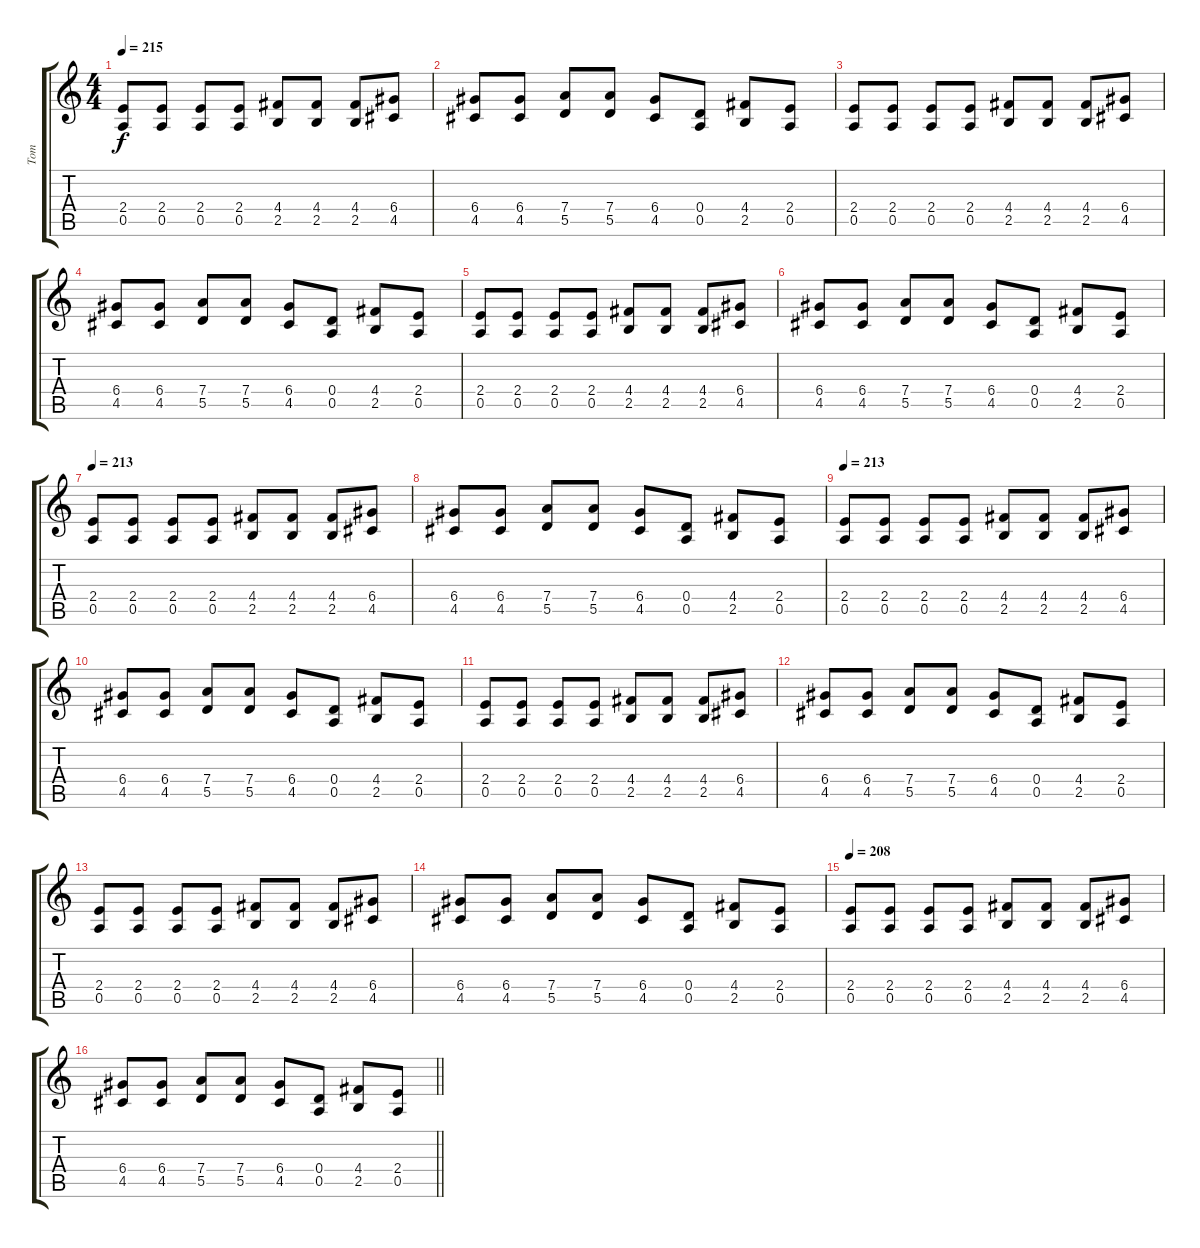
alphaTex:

\track ("Tom" "Tom") {instrument distortionguitar}
\staff {score tabs}
\tuning (E4 B3 G3 D3 A2 E2) {hide}
\ts (4 4)
\section ("" "")
\tempo 215
\clef g2
\ks c
(2.4 0.5).8{dy f balance 10} (2.4 0.5).8 (2.4 0.5).8 (2.4 0.5).8 (4.4 2.5).8 (4.4 2.5).8 (4.4 2.5).8 (6.4 4.5).8 |
(6.4 4.5).8 (6.4 4.5).8 (7.4 5.5).8 (7.4 5.5).8 (6.4 4.5).8 (0.4 0.5).8 (4.4 2.5).8 (2.4 0.5).8 |
(2.4 0.5).8 (2.4 0.5).8 (2.4 0.5).8 (2.4 0.5).8 (4.4 2.5).8 (4.4 2.5).8 (4.4 2.5).8 (6.4 4.5).8 |
(6.4 4.5).8 (6.4 4.5).8 (7.4 5.5).8 (7.4 5.5).8 (6.4 4.5).8 (0.4 0.5).8 (4.4 2.5).8 (2.4 0.5).8 |
(2.4 0.5).8 (2.4 0.5).8 (2.4 0.5).8 (2.4 0.5).8 (4.4 2.5).8 (4.4 2.5).8 (4.4 2.5).8 (6.4 4.5).8 |
(6.4 4.5).8 (6.4 4.5).8 (7.4 5.5).8 (7.4 5.5).8 (6.4 4.5).8 (0.4 0.5).8 (4.4 2.5).8 (2.4 0.5).8 |
\tempo 213
(2.4 0.5).8 (2.4 0.5).8 (2.4 0.5).8 (2.4 0.5).8 (4.4 2.5).8 (4.4 2.5).8 (4.4 2.5).8 (6.4 4.5).8 |
(6.4 4.5).8 (6.4 4.5).8 (7.4 5.5).8 (7.4 5.5).8 (6.4 4.5).8 (0.4 0.5).8 (4.4 2.5).8 (2.4 0.5).8 |
\tempo 213
(2.4 0.5).8 (2.4 0.5).8 (2.4 0.5).8 (2.4 0.5).8 (4.4 2.5).8 (4.4 2.5).8 (4.4 2.5).8 (6.4 4.5).8 |
(6.4 4.5).8 (6.4 4.5).8 (7.4 5.5).8 (7.4 5.5).8 (6.4 4.5).8 (0.4 0.5).8 (4.4 2.5).8 (2.4 0.5).8 |
(2.4 0.5).8 (2.4 0.5).8 (2.4 0.5).8 (2.4 0.5).8 (4.4 2.5).8 (4.4 2.5).8 (4.4 2.5).8 (6.4 4.5).8 |
(6.4 4.5).8 (6.4 4.5).8 (7.4 5.5).8 (7.4 5.5).8 (6.4 4.5).8 (0.4 0.5).8 (4.4 2.5).8 (2.4 0.5).8 |
(2.4 0.5).8 (2.4 0.5).8 (2.4 0.5).8 (2.4 0.5).8 (4.4 2.5).8 (4.4 2.5).8 (4.4 2.5).8 (6.4 4.5).8 |
(6.4 4.5).8 (6.4 4.5).8 (7.4 5.5).8 (7.4 5.5).8 (6.4 4.5).8 (0.4 0.5).8 (4.4 2.5).8 (2.4 0.5).8 |
\tempo 208
(2.4 0.5).8 (2.4 0.5).8 (2.4 0.5).8 (2.4 0.5).8 (4.4 2.5).8 (4.4 2.5).8 (4.4 2.5).8 (6.4 4.5).8 |
\barLineRight lightlight
(6.4 4.5).8 (6.4 4.5).8 (7.4 5.5).8 (7.4 5.5).8 (6.4 4.5).8 (0.4 0.5).8 (4.4 2.5).8 (2.4 0.5).8
